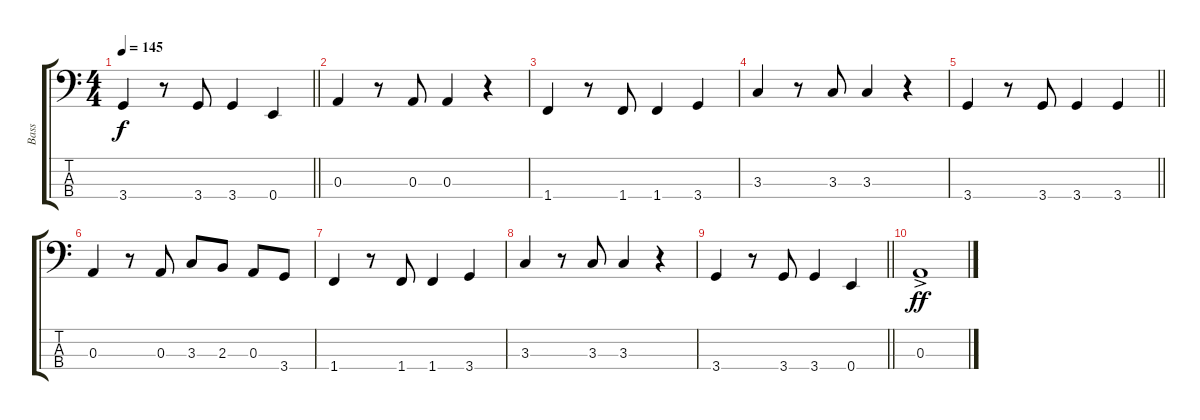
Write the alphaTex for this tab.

\track ("Bass" "Bass") {instrument electricbassfinger}
\staff {score tabs}
\tuning (G2 D2 A1 E1) {hide}
\ts (4 4)
\tempo 145
\clef f4
\barLineRight lightlight
\ks c
3.4.4{dy f} r.8 3.4.8 3.4.4 0.4.4 |
0.3.4 r.8 0.3.8 0.3.4 r.4 |
1.4.4 r.8 1.4.8 1.4.4 3.4.4 |
3.3.4 r.8 3.3.8 3.3.4 r.4 |
\barLineRight lightlight
3.4.4 r.8 3.4.8 3.4.4 3.4.4 |
0.3.4 r.8 0.3.8 3.3.8 2.3.8 0.3.8 3.4.8 |
1.4.4 r.8 1.4.8 1.4.4 3.4.4 |
3.3.4 r.8 3.3.8 3.3.4 r.4 |
\barLineRight lightlight
3.4.4 r.8 3.4.8 3.4.4 0.4.4 |
0.3{ac}.1{dy ff}
